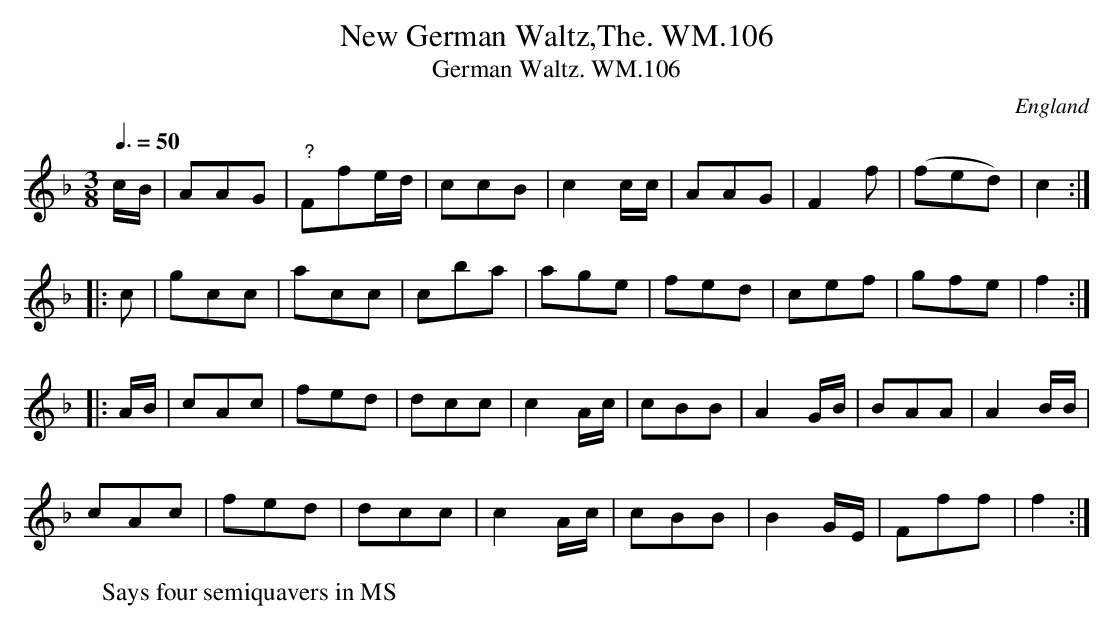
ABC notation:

X:1
T:New German Waltz,The. WM.106
T:German Waltz. WM.106
M:3/8
L:1/8
Q:3/8=50
O:England
K:F major
c/B/|AAG|"?"Ffe/d/|ccB|c2c/c/|AAG|F2f|(fed)|c2:|!
|:c|gcc|acc|cba|age|fed|cef|gfe|f2:|!
|:A/B/|cAc|fed|dcc|c2A/c/|cBB|A2G/B/|BAA|A2B/B/|!
cAc|fed|dcc|c2A/c/|cBB|B2G/E/|Fff|f2:|
W:Says four semiquavers in MS
